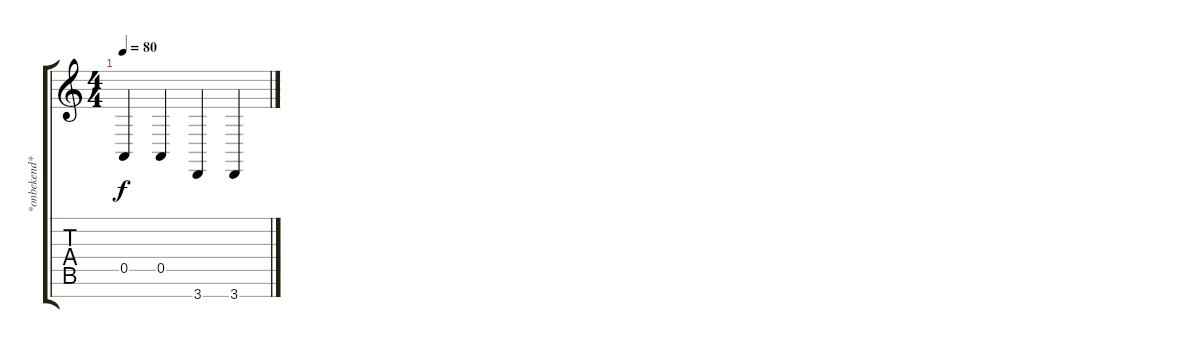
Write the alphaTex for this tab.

\track ("*onbekend* - Keyboard" "*onbekend*") {instrument acousticgrandpiano}
\staff {score tabs}
\tuning (E4 B3 G3 D3 A2 E2 B1) {hide}
\ts (4 4)
\tempo 80
\clef g2
\ks c
0.5.4{dy f} 0.5.4 3.7.4 3.7.4
